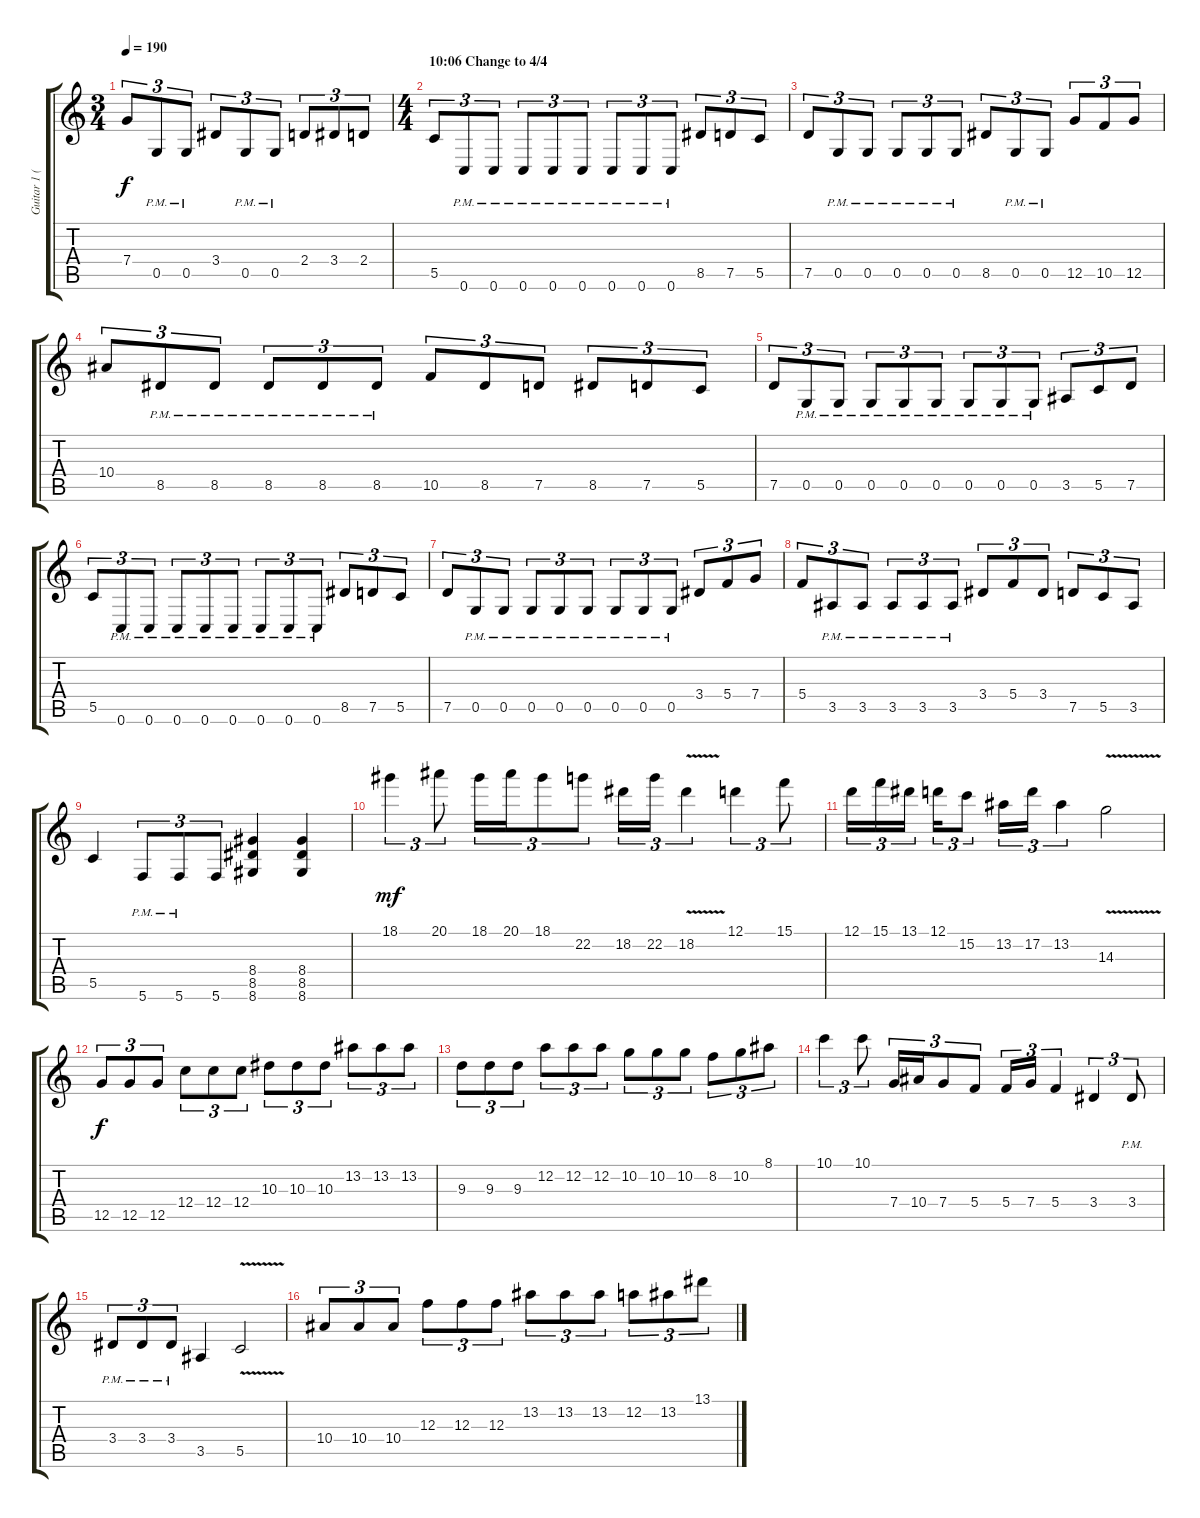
\track ("Guitar 1 (Teemu)" "Guitar 1 (") {instrument distortionguitar}
\staff {score tabs}
\tuning (D4 A3 F3 C3 G2 C2) {hide}
\ts (3 4)
\tempo 190
\clef g2
\ks c
7.4.8{tu (3 2) dy f} 0.5{pm}.8{tu (3 2)} 0.5{pm}.8{tu (3 2)} 3.4.8{tu (3 2)} 0.5{pm}.8{tu (3 2)} 0.5{pm}.8{tu (3 2)} 2.4.8{tu (3 2)} 3.4.8{tu (3 2)} 2.4.8{tu (3 2)} |
\ts (4 4)
\section ("" "10:06 Change to 4/4")
5.5.8{tu (3 2)} 0.6{pm}.8{tu (3 2)} 0.6{pm}.8{tu (3 2)} 0.6{pm}.8{tu (3 2)} 0.6{pm}.8{tu (3 2)} 0.6{pm}.8{tu (3 2)} 0.6{pm}.8{tu (3 2)} 0.6{pm}.8{tu (3 2)} 0.6{pm}.8{tu (3 2)} 8.5.8{tu (3 2)} 7.5.8{tu (3 2)} 5.5.8{tu (3 2)} |
7.5.8{tu (3 2)} 0.5{pm}.8{tu (3 2)} 0.5{pm}.8{tu (3 2)} 0.5{pm}.8{tu (3 2)} 0.5{pm}.8{tu (3 2)} 0.5{pm}.8{tu (3 2)} 8.5.8{tu (3 2)} 0.5{pm}.8{tu (3 2)} 0.5{pm}.8{tu (3 2)} 12.5.8{tu (3 2)} 10.5.8{tu (3 2)} 12.5.8{tu (3 2)} |
10.4.8{tu (3 2)} 8.5{pm}.8{tu (3 2)} 8.5{pm}.8{tu (3 2)} 8.5{pm}.8{tu (3 2)} 8.5{pm}.8{tu (3 2)} 8.5{pm}.8{tu (3 2)} 10.5.8{tu (3 2)} 8.5.8{tu (3 2)} 7.5.8{tu (3 2)} 8.5.8{tu (3 2)} 7.5.8{tu (3 2)} 5.5.8{tu (3 2)} |
7.5.8{tu (3 2)} 0.5{pm}.8{tu (3 2)} 0.5{pm}.8{tu (3 2)} 0.5{pm}.8{tu (3 2)} 0.5{pm}.8{tu (3 2)} 0.5{pm}.8{tu (3 2)} 0.5{pm}.8{tu (3 2)} 0.5{pm}.8{tu (3 2)} 0.5{pm}.8{tu (3 2)} 3.5.8{tu (3 2)} 5.5.8{tu (3 2)} 7.5.8{tu (3 2)} |
5.5.8{tu (3 2)} 0.6{pm}.8{tu (3 2)} 0.6{pm}.8{tu (3 2)} 0.6{pm}.8{tu (3 2)} 0.6{pm}.8{tu (3 2)} 0.6{pm}.8{tu (3 2)} 0.6{pm}.8{tu (3 2)} 0.6{pm}.8{tu (3 2)} 0.6{pm}.8{tu (3 2)} 8.5.8{tu (3 2)} 7.5.8{tu (3 2)} 5.5.8{tu (3 2)} |
7.5.8{tu (3 2)} 0.5{pm}.8{tu (3 2)} 0.5{pm}.8{tu (3 2)} 0.5{pm}.8{tu (3 2)} 0.5{pm}.8{tu (3 2)} 0.5{pm}.8{tu (3 2)} 0.5{pm}.8{tu (3 2)} 0.5{pm}.8{tu (3 2)} 0.5{pm}.8{tu (3 2)} 3.4.8{tu (3 2)} 5.4.8{tu (3 2)} 7.4.8{tu (3 2)} |
5.4.8{tu (3 2)} 3.5{pm}.8{tu (3 2)} 3.5{pm}.8{tu (3 2)} 3.5{pm}.8{tu (3 2)} 3.5{pm}.8{tu (3 2)} 3.5{pm}.8{tu (3 2)} 3.4.8{tu (3 2)} 5.4.8{tu (3 2)} 3.4.8{tu (3 2)} 7.5.8{tu (3 2)} 5.5.8{tu (3 2)} 3.5.8{tu (3 2)} |
5.5.4 5.6{pm}.8{tu (3 2)} 5.6{pm}.8{tu (3 2)} 5.6.8{tu (3 2)} (8.4 8.5 8.6).4 (8.4 8.5 8.6).4 |
18.1.4{tu (3 2) dy mf} 20.1.8{tu (3 2)} 18.1.16{tu (3 2)} 20.1.16{tu (3 2)} 18.1.8{tu (3 2)} 22.2.8{tu (3 2)} 18.2.16{tu (3 2)} 22.2.16{tu (3 2)} 18.2{v}.4{tu (3 2)} 12.1.4{tu (3 2)} 15.1.8{tu (3 2)} |
12.1.16{tu (3 2)} 15.1.16{tu (3 2)} 13.1.16{tu (3 2)} 12.1.16{tu (3 2)} 15.2.8{tu (3 2)} 13.2.16{tu (3 2)} 17.2.16{tu (3 2)} 13.2.4{tu (3 2)} 14.3{v}.2 |
12.5.8{tu (3 2) dy f} 12.5.8{tu (3 2)} 12.5.8{tu (3 2)} 12.4.8{tu (3 2)} 12.4.8{tu (3 2)} 12.4.8{tu (3 2)} 10.3.8{tu (3 2)} 10.3.8{tu (3 2)} 10.3.8{tu (3 2)} 13.2.8{tu (3 2)} 13.2.8{tu (3 2)} 13.2.8{tu (3 2)} |
9.3.8{tu (3 2)} 9.3.8{tu (3 2)} 9.3.8{tu (3 2)} 12.2.8{tu (3 2)} 12.2.8{tu (3 2)} 12.2.8{tu (3 2)} 10.2.8{tu (3 2)} 10.2.8{tu (3 2)} 10.2.8{tu (3 2)} 8.2.8{tu (3 2)} 10.2.8{tu (3 2)} 8.1.8{tu (3 2)} |
10.1.4{tu (3 2)} 10.1.8{tu (3 2)} 7.4.16{tu (3 2)} 10.4.16{tu (3 2)} 7.4.8{tu (3 2)} 5.4.8{tu (3 2)} 5.4.16{tu (3 2)} 7.4.16{tu (3 2)} 5.4.4{tu (3 2)} 3.4.4{tu (3 2)} 3.4{pm}.8{tu (3 2)} |
3.4{pm}.8{tu (3 2)} 3.4{pm}.8{tu (3 2)} 3.4{pm}.8{tu (3 2)} 3.5.4 5.5{v}.2 |
10.4.8{tu (3 2)} 10.4.8{tu (3 2)} 10.4.8{tu (3 2)} 12.3.8{tu (3 2)} 12.3.8{tu (3 2)} 12.3.8{tu (3 2)} 13.2.8{tu (3 2)} 13.2.8{tu (3 2)} 13.2.8{tu (3 2)} 12.2.8{tu (3 2)} 13.2.8{tu (3 2)} 13.1.8{tu (3 2)}
